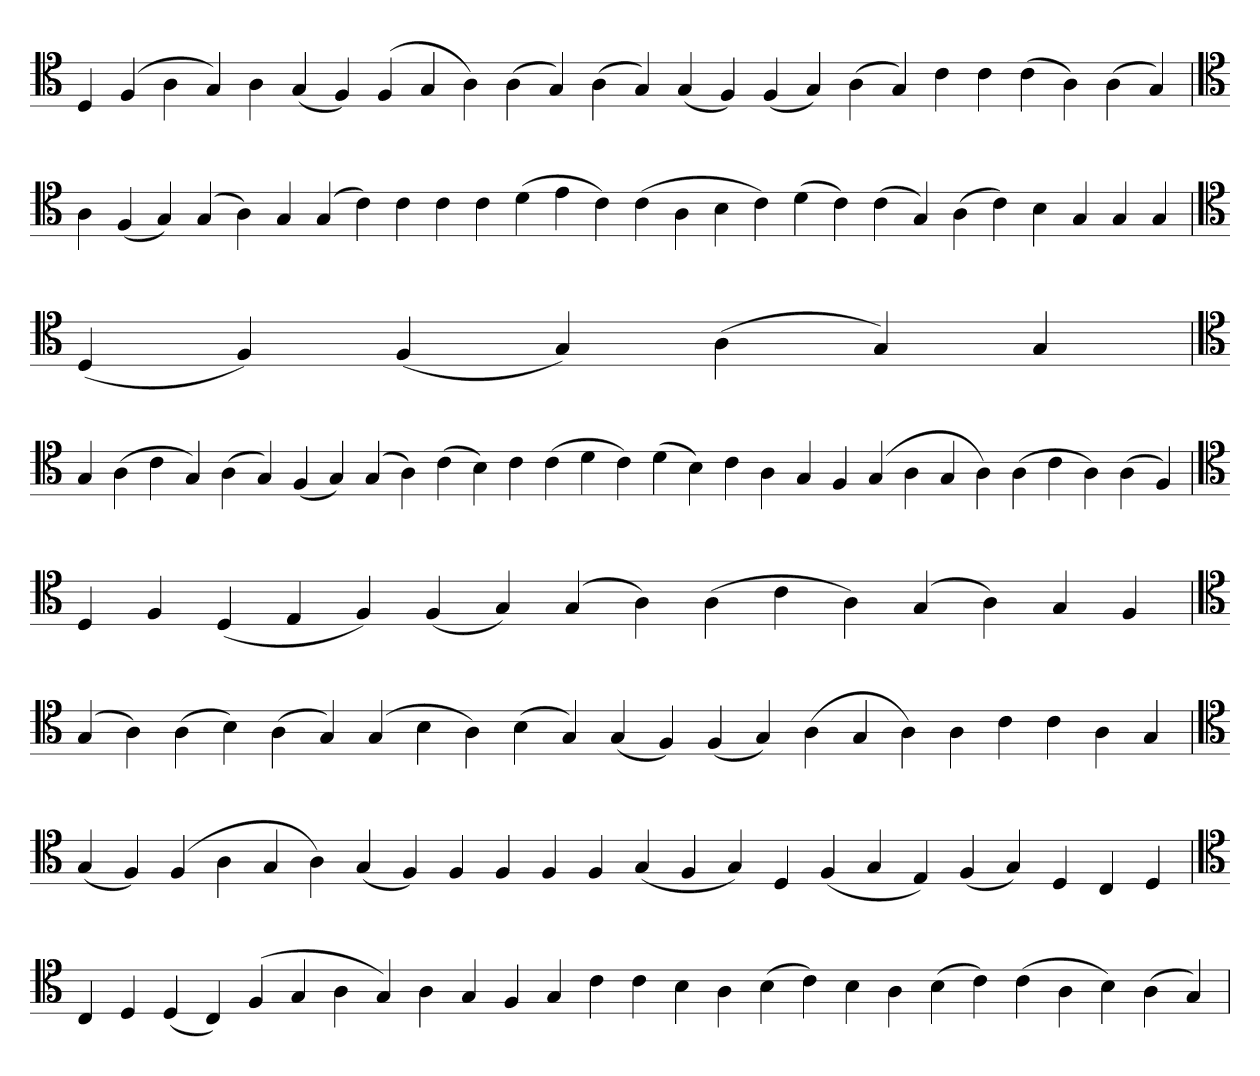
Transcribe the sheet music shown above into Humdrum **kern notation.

**kern
*part1
*staff1
*clefC4
=
4D
(4F
4A
4G)
4A
(4G
4F)
(4F
4G
4A)
(4A
4G)
(4A
4G)
(4G
4F)
(4F
4G)
(4A
4G)
4c
4c
(4c
4A)
(4A
4G)
=
*clefC4
4A
(4F
4G)
(4G
4A)
4G
(4G
4c)
4c
4c
4c
(4d
4e
4c)
(4c
4A
4B
4c)
(4d
4c)
(4c
4G)
(4A
4c)
4B
4G
4G
4G
='
*clefC4
(4D
4F)
(4F
4G)
(4A
4G)
4G
=`
*clefC4
4G
(4A
4c
4G)
(4A
4G)
(4F
4G)
(4G
4A)
(4c
4B)
4c
(4c
4d
4c)
(4d
4B)
4c
4A
4G
4F
(4G
4A
4G
4A)
(4A
4c
4A)
(4A
4F)
=`
*clefC4
4D
4F
(4D
4E
4F)
(4F
4G)
(4G
4A)
(4A
4c
4A)
(4G
4A)
4G
4F
='
*clefC4
(4G
4A)
(4A
4B)
(4A
4G)
(4G
4B
4A)
(4B
4G)
(4G
4F)
(4F
4G)
(4A
4G
4A)
4A
4c
4c
4A
4G
='
*clefC4
(4G
4F)
(4F
4A
4G
4A)
(4G
4F)
4F
4F
4F
4F
(4G
4F
4G)
4D
(4F
4G
4E)
(4F
4G)
4D
4C
4D
='
*clefC4
4C
4D
(4D
4C)
(4F
4G
4A
4G)
4A
4G
4F
4G
4c
4c
4B
4A
(4B
4c)
4B
4A
(4B
4c)
(4c
4A
4B)
(4A
4G)
='
*-
